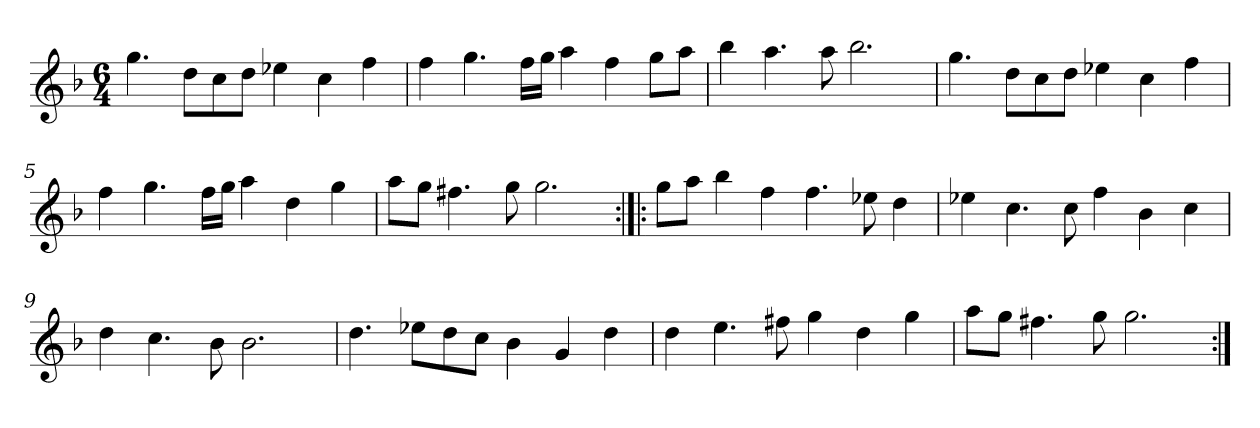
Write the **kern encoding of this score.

**kern
*part1
*staff1
*clefG2
*k[b-]
*G:dor
*M6/4
*MM120
=1
4.gg
8dd\L
8cc\
8dd\J
4ee-X
4cc
4ff
=2
4ff
4.gg
16ff\LL
16gg\JJ
4aa
4ff
8gg\L
8aa\J
=3
4bb-
4.aa
8aa
2.bb-
=4
4.gg
8dd\L
8cc\
8dd\J
4ee-X
4cc
4ff
=5
4ff
4.gg
16ff\LL
16gg\JJ
4aa
4dd
4gg
=6
8aa\L
8gg\J
4.ff#X
8gg
2.gg
=7:|!|:
8gg\L
8aa\J
4bb-
4ff
4.ff
8ee-X
4dd
=8
4ee-X
4.cc
8cc
4ff
4b-
4cc
=9
4dd
4.cc
8b-
2.b-
=10
4.dd
8ee-X\L
8dd\
8cc\J
4b-
4g
4dd
=11
4dd
4.ee
8ff#X
4gg
4dd
4gg
=12
8aa\L
8gg\J
4.ff#X
8gg
2.gg
=:|!
*-
